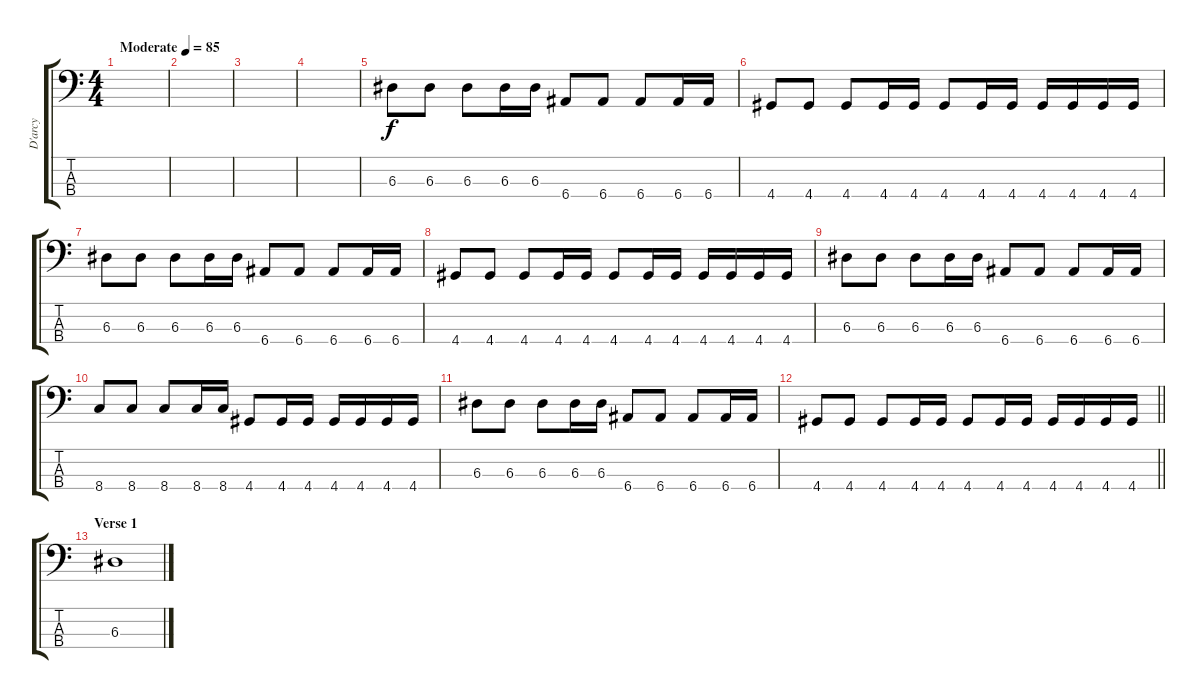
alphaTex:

\track ("D'arcy" "D'arcy") {instrument electricbasspick}
\staff {score tabs}
\tuning (G2 D2 A1 E1) {hide}
\ts (4 4)
\tempo (85 "Moderate")
\clef f4
\ks c
|
|
|
|
6.3.8 6.3.8 6.3.8 6.3.16 6.3.16 6.4.8 6.4.8 6.4.8 6.4.16 6.4.16 |
4.4.8 4.4.8 4.4.8 4.4.16 4.4.16 4.4.8 4.4.16 4.4.16 4.4.16 4.4.16 4.4.16 4.4.16 |
6.3.8 6.3.8 6.3.8 6.3.16 6.3.16 6.4.8 6.4.8 6.4.8 6.4.16 6.4.16 |
4.4.8 4.4.8 4.4.8 4.4.16 4.4.16 4.4.8 4.4.16 4.4.16 4.4.16 4.4.16 4.4.16 4.4.16 |
6.3.8 6.3.8 6.3.8 6.3.16 6.3.16 6.4.8 6.4.8 6.4.8 6.4.16 6.4.16 |
8.4.8 8.4.8 8.4.8 8.4.16 8.4.16 4.4.8 4.4.16 4.4.16 4.4.16 4.4.16 4.4.16 4.4.16 |
6.3.8 6.3.8 6.3.8 6.3.16 6.3.16 6.4.8 6.4.8 6.4.8 6.4.16 6.4.16 |
\barLineRight lightlight
4.4.8 4.4.8 4.4.8 4.4.16 4.4.16 4.4.8 4.4.16 4.4.16 4.4.16 4.4.16 4.4.16 4.4.16 |
\section ("" "Verse 1")
6.3.1
